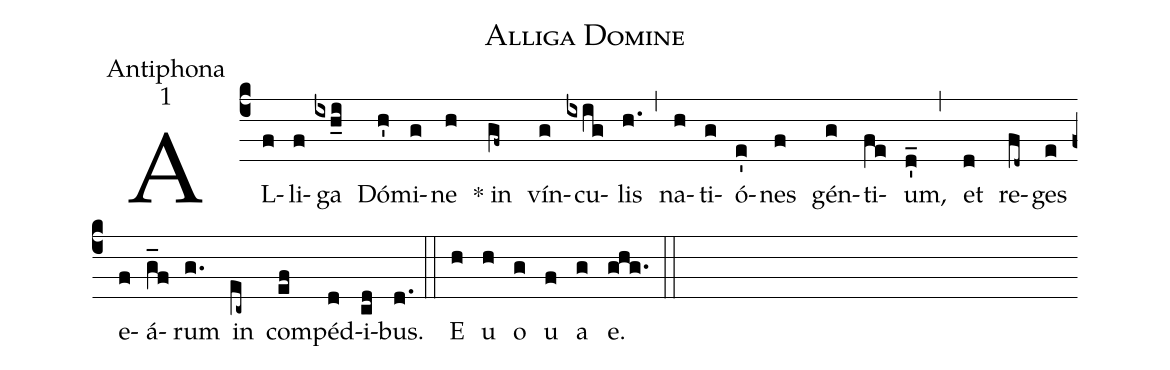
name:Alliga Domine;
office-part:Antiphona;
mode:1;
%%
(c4) AL(f)li(f)ga(ixh_i) Dó(h')mi(g)ne(h) * in(gf~) vín(g)cu(ixig)lis(h.) (,) na(h)ti(g)ó(e')nes(f) gén(g)ti(fe)um,(d_') (,) et(d) re(fd~)ges(e) e(f)á(g_f)rum(g.) in(ec~) com(ef)péd(d)i(cd)bus.(d.) (::) E(h) u(h) o(g) u(f) a(g) e.(ghg.) (::)
